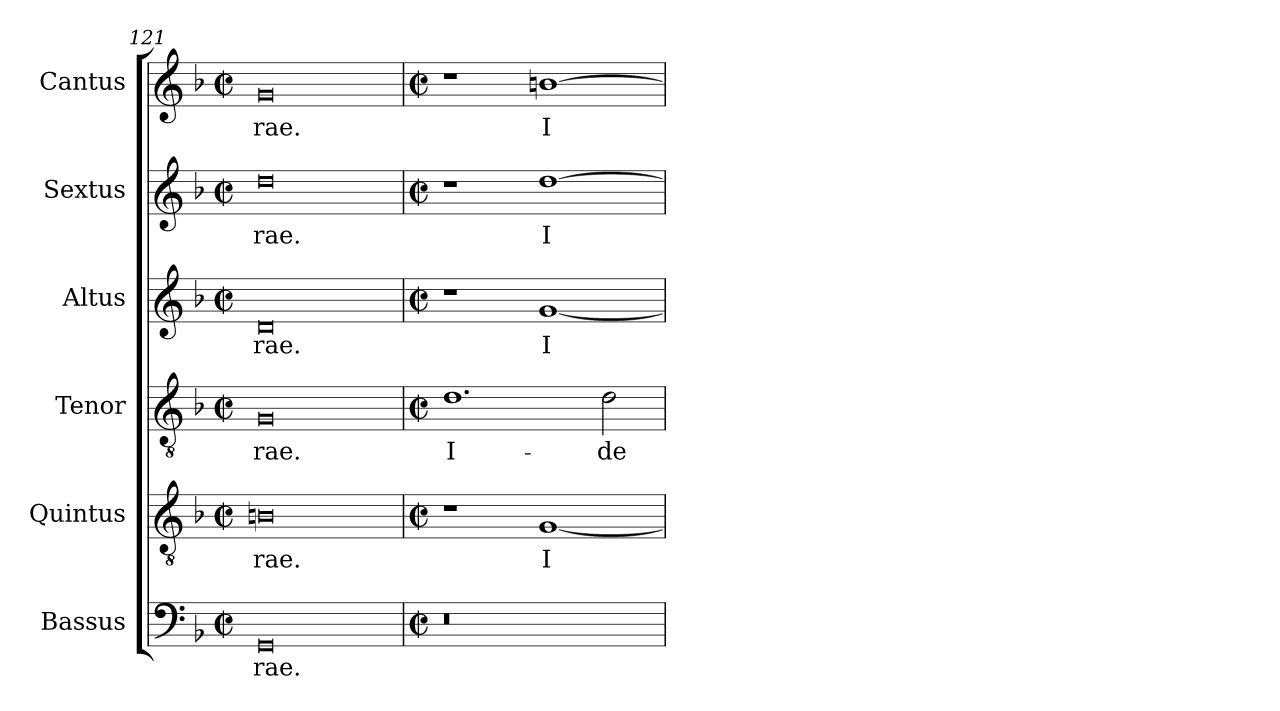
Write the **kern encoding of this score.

**kern	**text	**kern	**text	**kern	**text	**kern	**text	**kern	**text	**kern	**text
*part6	*part6	*part5	*part5	*part4	*part4	*part3	*part3	*part2	*part2	*part1	*part1
*staff6	*staff6	*staff5	*staff5	*staff4	*staff4	*staff3	*staff3	*staff2	*staff2	*staff1	*staff1
*I"Bassus	*	*I"Quintus	*	*I"Tenor	*	*I"Altus	*	*I"Sextus	*	*I"Cantus	*
*I'B	*	*I'Q	*	*I'T	*	*I'A	*	*I'S	*	*I'C	*
*clefF4	*	*clefGv2	*	*clefGv2	*	*clefG2	*	*clefG2	*	*clefG2	*
*k[b-]	*	*k[b-]	*	*k[b-]	*	*k[b-]	*	*k[b-]	*	*k[b-]	*
*F:	*	*F:	*	*F:	*	*F:	*	*F:	*	*F:	*
*M2/2	*	*M2/2	*	*M2/2	*	*M2/2	*	*M2/2	*	*M2/2	*
*met(c|)	*	*met(c|)	*	*met(c|)	*	*met(c|)	*	*met(c|)	*	*met(c|)	*
=121	=121	=121	=121	=121	=121	=121	=121	=121	=121	=121	=121
!	!LO:LY:b:cj	!	!LO:LY:b:cj	!	!LO:LY:b:cj	!	!LO:LY:b:cj	!	!LO:LY:b:cj	!	!LO:LY:b:cj
0GG	-rae.	0Bn	rae.	0G	rae.	0d	rae.	0dd	-rae.	0g	rae.
!!LO:LB:g=z
=122!	=122!	=122!	=122!	=122!	=122!	=122!	=122!	=122!	=122!	=122!	=122!
*M2/2	*	*M2/2	*	*M2/2	*	*M2/2	*	*M2/2	*	*M2/2	*
*met(c|)	*	*met(c|)	*	*met(c|)	*	*met(c|)	*	*met(c|)	*	*met(c|)	*
!	!	!	!	!	!LO:LY:b:cj	!	!	!	!	!	!
0r	.	1r	.	1.d	I-	1r	.	1r	.	1r	.
!	!	!	!LO:LY:b:cj	!	!	!	!LO:LY:b:cj	!	!LO:LY:b:cj	!	!LO:LY:b:cj
.	.	[<1G	I	.	.	[<1g	I	[>1dd	I-	[>1bn	I
!	!	!	!	!	!LO:LY:b:cj	!	!	!	!	!	!
.	.	.	.	2d\	-de-	.	.	.	.	.	.
=	=	=	=	=	=	=	=	=	=	=	=
*-	*-	*-	*-	*-	*-	*-	*-	*-	*-	*-	*-
